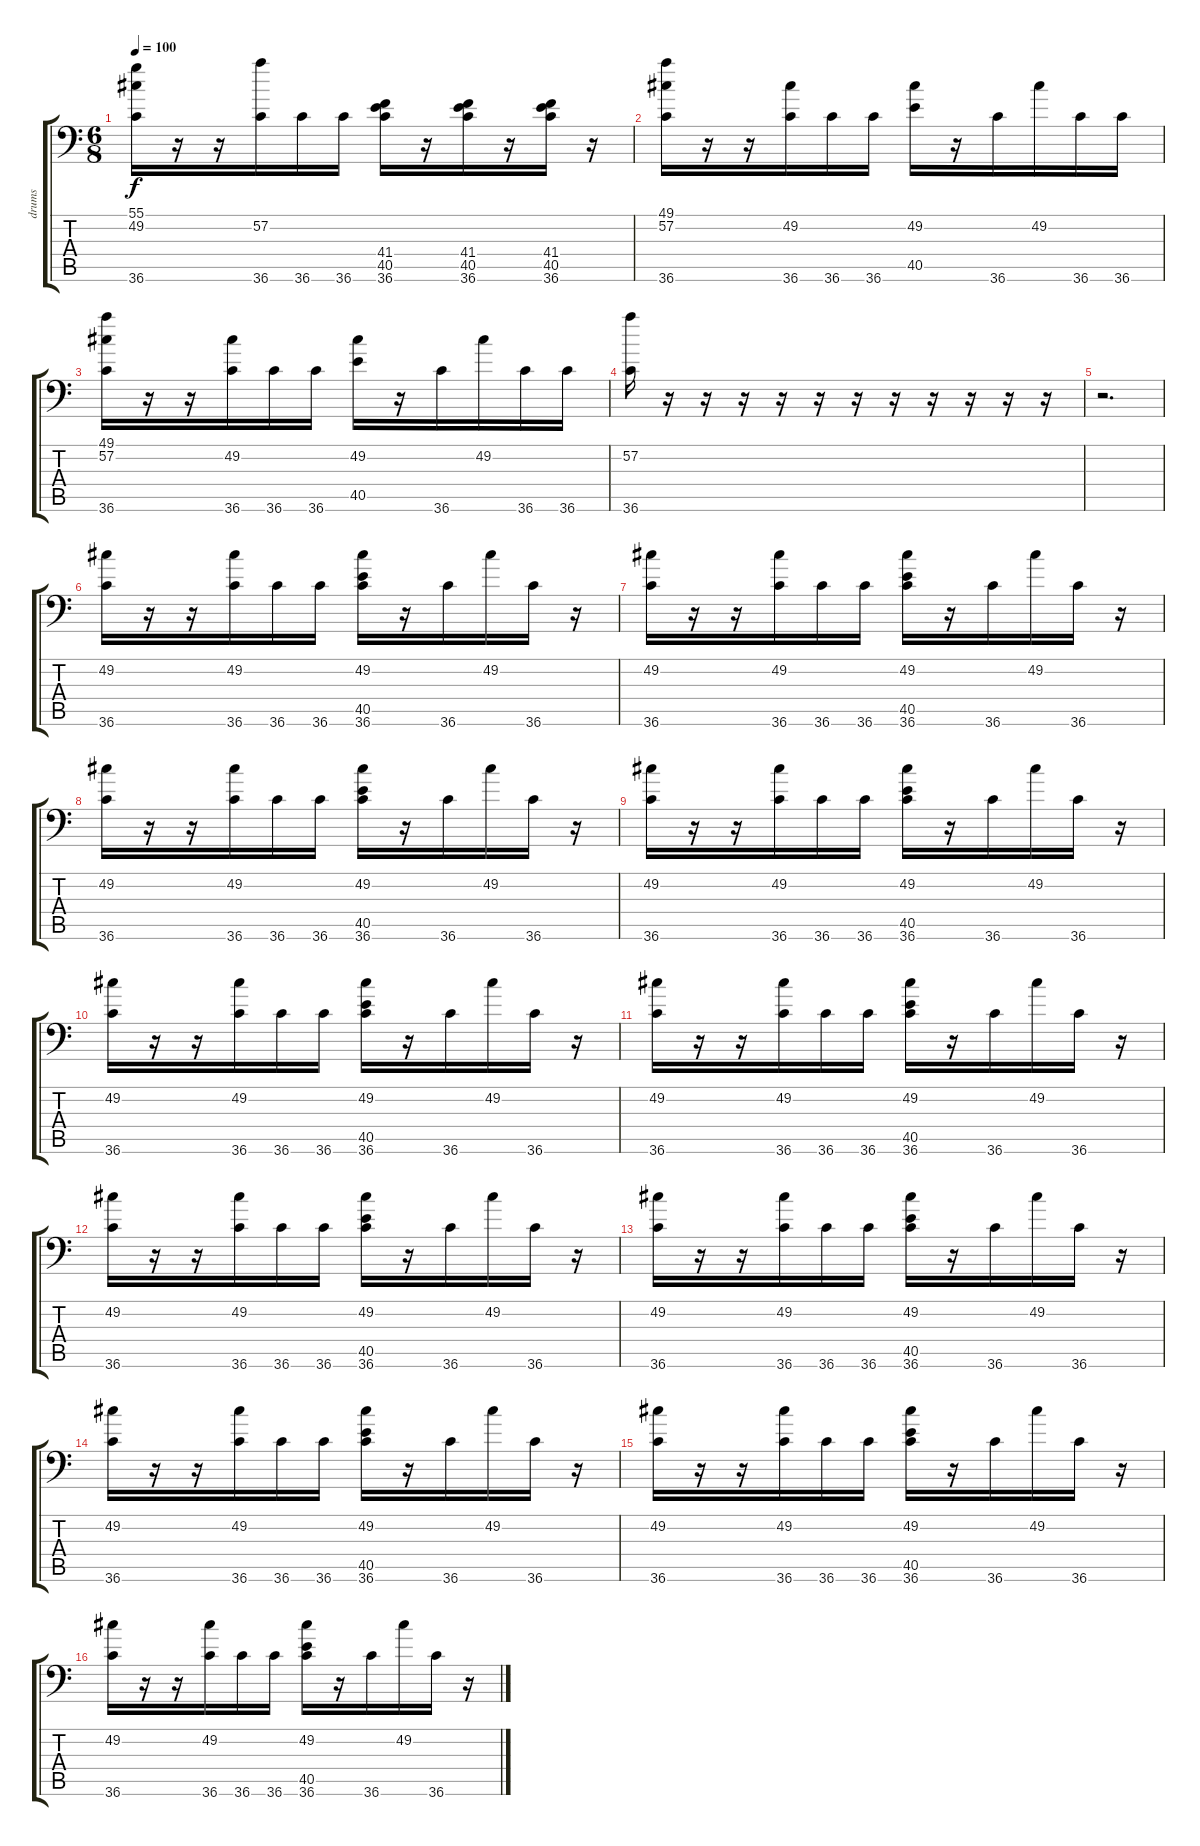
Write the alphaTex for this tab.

\track ("drums" "drums") {instrument acousticgrandpiano}
\staff {score tabs}
\tuning (C-1 C-1 C-1 C-1 C-1 C-1) {hide}
\ts (6 8)
\tempo 100
\clef f4
\ks c
(55.1 49.2 36.6).16{dy f} r.16 r.16 (57.2 36.6).16 36.6.16 36.6.16 (41.4 40.5 36.6).16 r.16 (41.4 40.5 36.6).16 r.16 (41.4 40.5 36.6).16 r.16 |
(49.1 57.2 36.6).16 r.16 r.16 (49.2 36.6).16 36.6.16 36.6.16 (49.2 40.5).16 r.16 36.6.16 49.2.16 36.6.16 36.6.16 |
(49.1 57.2 36.6).16 r.16 r.16 (49.2 36.6).16 36.6.16 36.6.16 (49.2 40.5).16 r.16 36.6.16 49.2.16 36.6.16 36.6.16 |
(57.2 36.6).16 r.16 r.16 r.16 r.16 r.16 r.16 r.16 r.16 r.16 r.16 r.16 |
r.2{d} |
(49.2 36.6).16 r.16 r.16 (49.2 36.6).16 36.6.16 36.6.16 (49.2 40.5 36.6).16 r.16 36.6.16 49.2.16 36.6.16 r.16 |
(49.2 36.6).16 r.16 r.16 (49.2 36.6).16 36.6.16 36.6.16 (49.2 40.5 36.6).16 r.16 36.6.16 49.2.16 36.6.16 r.16 |
(49.2 36.6).16 r.16 r.16 (49.2 36.6).16 36.6.16 36.6.16 (49.2 40.5 36.6).16 r.16 36.6.16 49.2.16 36.6.16 r.16 |
(49.2 36.6).16 r.16 r.16 (49.2 36.6).16 36.6.16 36.6.16 (49.2 40.5 36.6).16 r.16 36.6.16 49.2.16 36.6.16 r.16 |
(49.2 36.6).16 r.16 r.16 (49.2 36.6).16 36.6.16 36.6.16 (49.2 40.5 36.6).16 r.16 36.6.16 49.2.16 36.6.16 r.16 |
(49.2 36.6).16 r.16 r.16 (49.2 36.6).16 36.6.16 36.6.16 (49.2 40.5 36.6).16 r.16 36.6.16 49.2.16 36.6.16 r.16 |
(49.2 36.6).16 r.16 r.16 (49.2 36.6).16 36.6.16 36.6.16 (49.2 40.5 36.6).16 r.16 36.6.16 49.2.16 36.6.16 r.16 |
(49.2 36.6).16 r.16 r.16 (49.2 36.6).16 36.6.16 36.6.16 (49.2 40.5 36.6).16 r.16 36.6.16 49.2.16 36.6.16 r.16 |
(49.2 36.6).16 r.16 r.16 (49.2 36.6).16 36.6.16 36.6.16 (49.2 40.5 36.6).16 r.16 36.6.16 49.2.16 36.6.16 r.16 |
(49.2 36.6).16 r.16 r.16 (49.2 36.6).16 36.6.16 36.6.16 (49.2 40.5 36.6).16 r.16 36.6.16 49.2.16 36.6.16 r.16 |
(49.2 36.6).16 r.16 r.16 (49.2 36.6).16 36.6.16 36.6.16 (49.2 40.5 36.6).16 r.16 36.6.16 49.2.16 36.6.16 r.16
